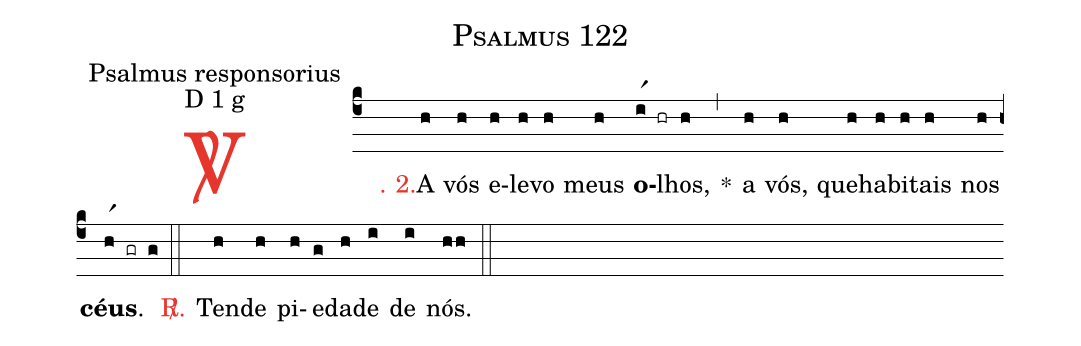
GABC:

name: Psalmus 122;
office-part: Psalmus responsorius;
mode: D 1 g;
%%
(c4)

<c><sp>V/</sp>. 2.</c>() A(h) vós(h) e(h)le(h)vo(h) meus(h) <b>o</b>(ir1 hr)lhos,(h) *(,) a(h) vós,(h) que(h)ha(h)bi(h)tais(h) nos(h) <b>céus</b>.(hr1 gr g)

(::)

<nlba><c><sp>R/</sp>.</c>() Ten</nlba>(h)de(h) pi(h)e(g)da(h)de(i) de(i) nós.(hh)

(::)
